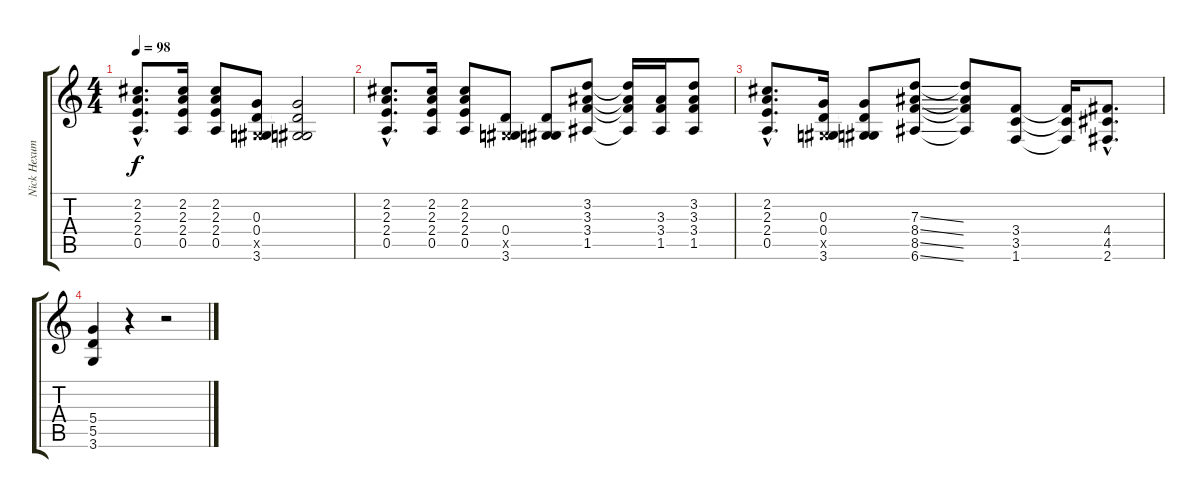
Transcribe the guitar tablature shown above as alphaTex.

\track ("Nick Hexum" "Nick Hexum") {instrument overdrivenguitar}
\staff {score tabs}
\tuning (E4 B3 G3 D3 A2 E2) {hide}
\ts (4 4)
\tempo 98
\clef g2
\ks c
(2.2{hac} 2.3{hac} 2.4{hac} 0.5{hac}).8{d dy f} (2.2 2.3 2.4 0.5).16 (2.2 2.3 2.4 0.5).8 (0.3 0.4 -1.5{x} 3.6).8 (0.3{t} 0.4{t} -1.5{t} 3.6{t}).2 |
(2.2{hac} 2.3{hac} 2.4{hac} 0.5{hac}).8{d} (2.2 2.3 2.4 0.5).16 (2.2 2.3 2.4 0.5).8 (0.4 -1.5{x} 3.6).8 (0.4{t} -1.5{t} 3.6{t}).8 (3.2 3.3 3.4 1.5).8 (3.2{t} 3.3{t} 3.4{t} 1.5{t}).16 (3.3 3.4 1.5).16 (3.2 3.3 3.4 1.5).8 |
(2.2{hac} 2.3{hac} 2.4{hac} 0.5{hac}).8{d} (0.3 0.4 -1.5{x} 3.6).16 (0.3{t} 0.4{t} -1.5{t} 3.6{t}).8 (7.3{ss} 8.4{ss} 8.5{ss} 6.6{ss}).8 (7.3{t} 8.4{t} 8.5{t} 6.6{t}).8 (3.4 3.5 1.6).8 (3.4{t} 3.5{t} 1.6{t}).16 (4.4{hac} 4.5{hac} 2.6{hac}).8{d} |
(5.4 5.5 3.6).4 r.4 r.2
